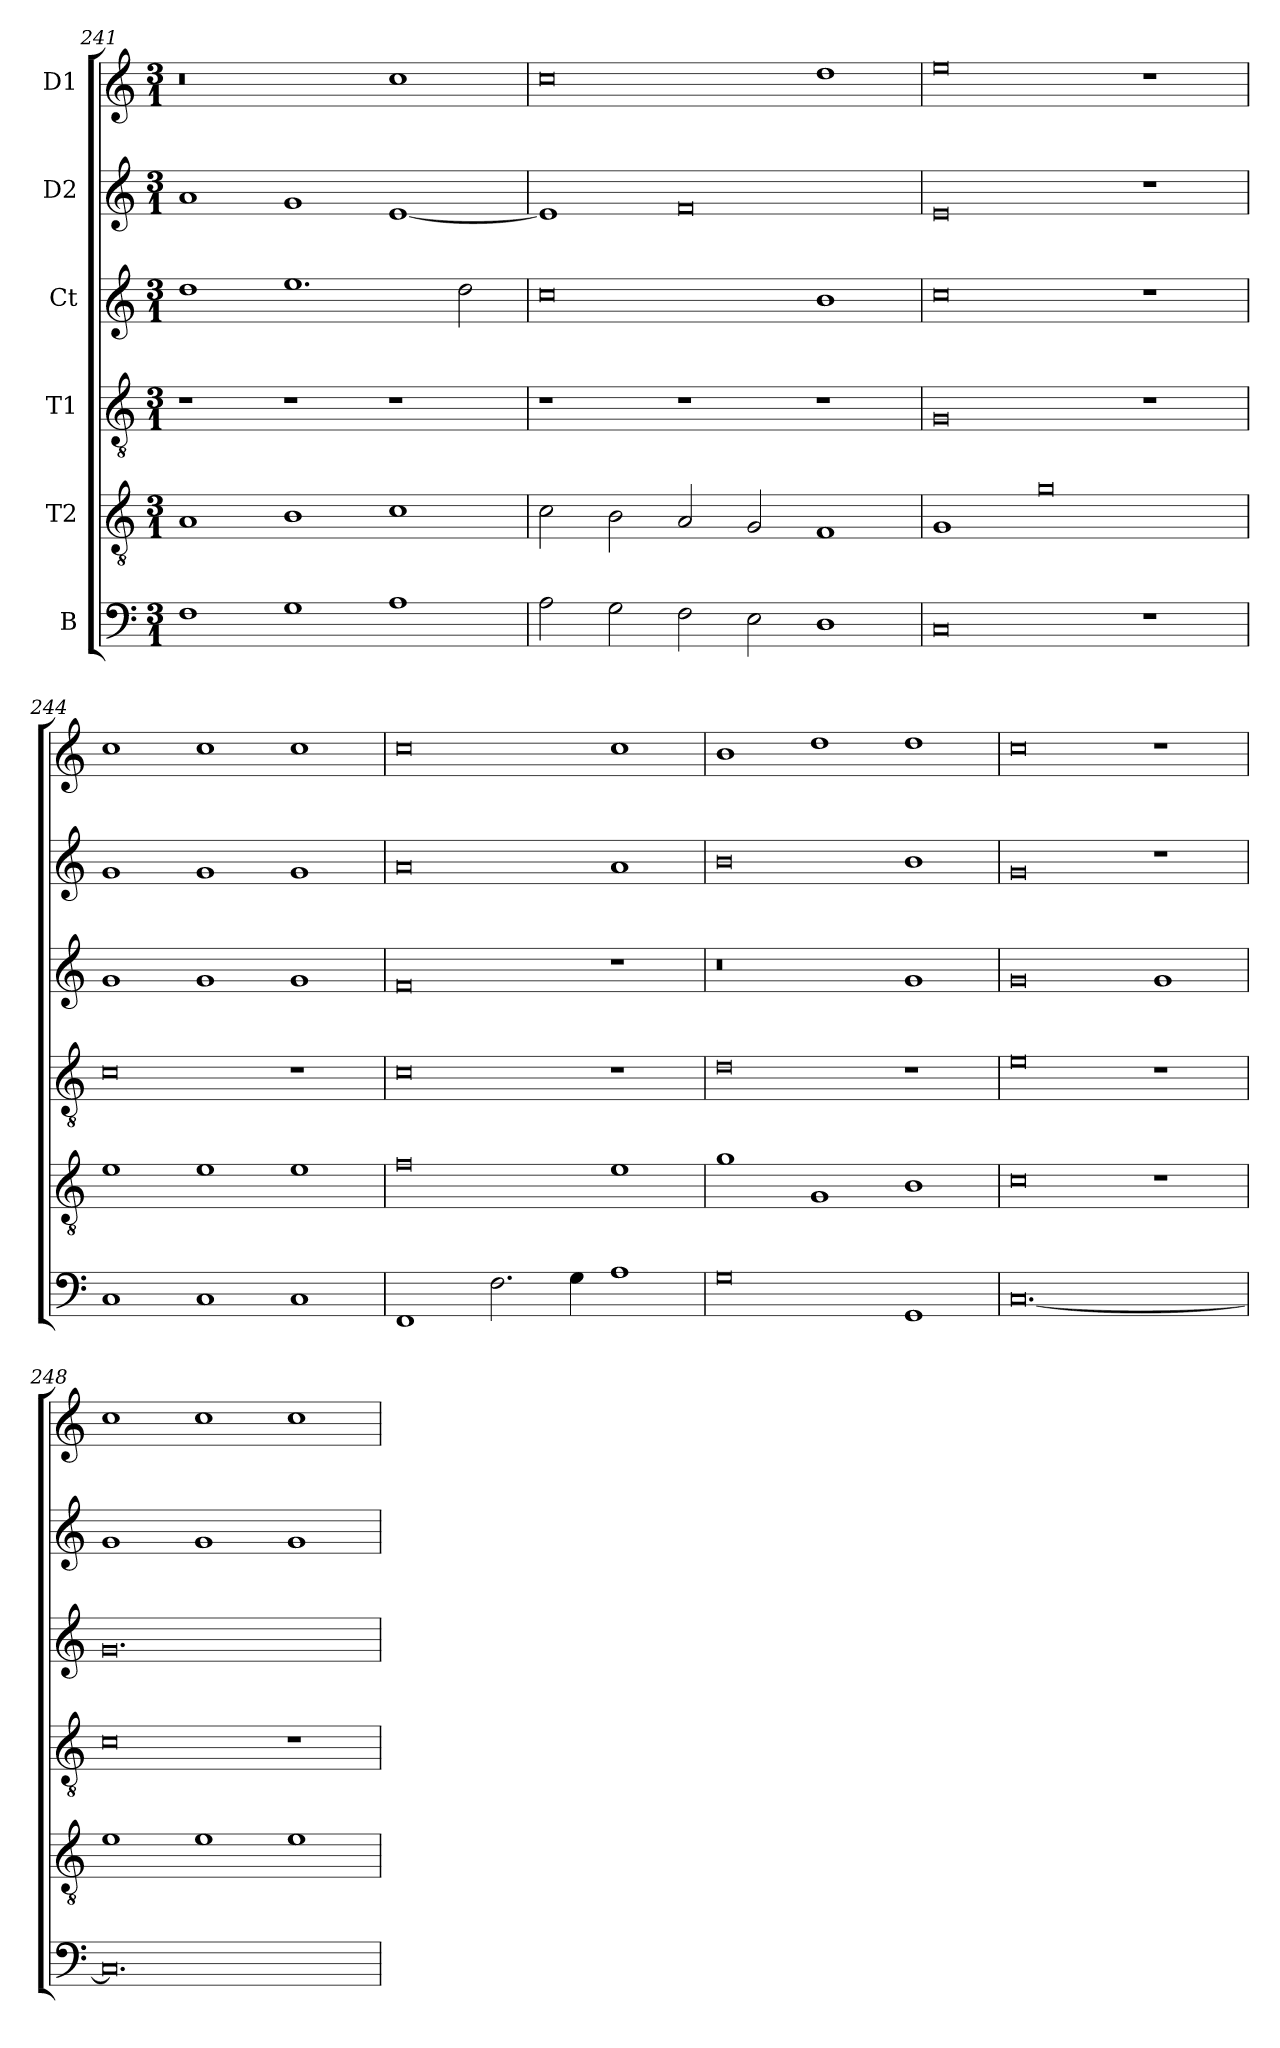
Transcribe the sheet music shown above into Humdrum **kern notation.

**kern	**kern	**kern	**kern	**kern	**kern
*part6	*part5	*part4	*part3	*part2	*part1
*staff6	*staff5	*staff4	*staff3	*staff2	*staff1
*I"B	*I"T2	*I"T1	*I"Ct	*I"D2	*I"D1
*clefF4	*clefGv2	*clefGv2	*clefG2	*clefG2	*clefG2
*	*ITrd7c12	*ITrd7c12	*	*	*
*k[]	*k[]	*k[]	*k[]	*k[]	*k[]
*C:	*C:	*C:	*C:	*C:	*C:
*M3/1	*M3/1	*M3/1	*M3/1	*M3/1	*M3/1
=241	=241	=241	=241	=241	=241
1Fi	1AAi	1r	1ddi	1ai	0r
1Gi	1BBi	1r	1.eei	1gi	.
1Ai	1Ci	1r	.	[<1ei	1cci
.	.	.	2ddi\	.	.
=242	=242	=242	=242	=242	=242
2Ai\	2Ci\	1r	0cci	1ei]	0cci
2Gi\	2BBi\	.	.	.	.
2Fi\	2AAi/	1r	.	0fi	.
2Ei\	2GGi/	.	.	.	.
1Di	1FFi	1r	1bi	.	1ddi
!!LO:PB:g=z
=243	=243	=243	=243	=243	=243
0Ci	1GGi	0GGi	0cci	0ei	0eei
.	0Gi	.	.	.	.
1r	.	1r	1r	1r	1r
=244	=244	=244	=244	=244	=244
1Ci	1Ei	0Ci	1gi	1gi	1cci
1Ci	1Ei	.	1gi	1gi	1cci
1Ci	1Ei	1r	1gi	1gi	1cci
=245	=245	=245	=245	=245	=245
1FFi	0Fi	0Ci	0fi	0ai	0cci
2.Fi\	.	.	.	.	.
4Gi\	.	.	.	.	.
1Ai	1Ei	1r	1r	1ai	1cci
!!LO:PB:g=z
=246	=246	=246	=246	=246	=246
0Gi	1Gi	0Di	0r	0bi	1bi
.	1GGi	.	.	.	1ddi
1GGi	1BBi	1r	1gi	1bi	1ddi
=247	=247	=247	=247	=247	=247
[<0.Ci	0Ci	0Ei	0gi	0gi	0cci
.	1r	1r	1gi	1r	1r
=248	=248	=248	=248	=248	=248
0.Ci]	1Ei	0Ci	0.gi	1gi	1cci
.	1Ei	.	.	1gi	1cci
.	1Ei	1r	.	1gi	1cci
=	=	=	=	=	=
*-	*-	*-	*-	*-	*-
